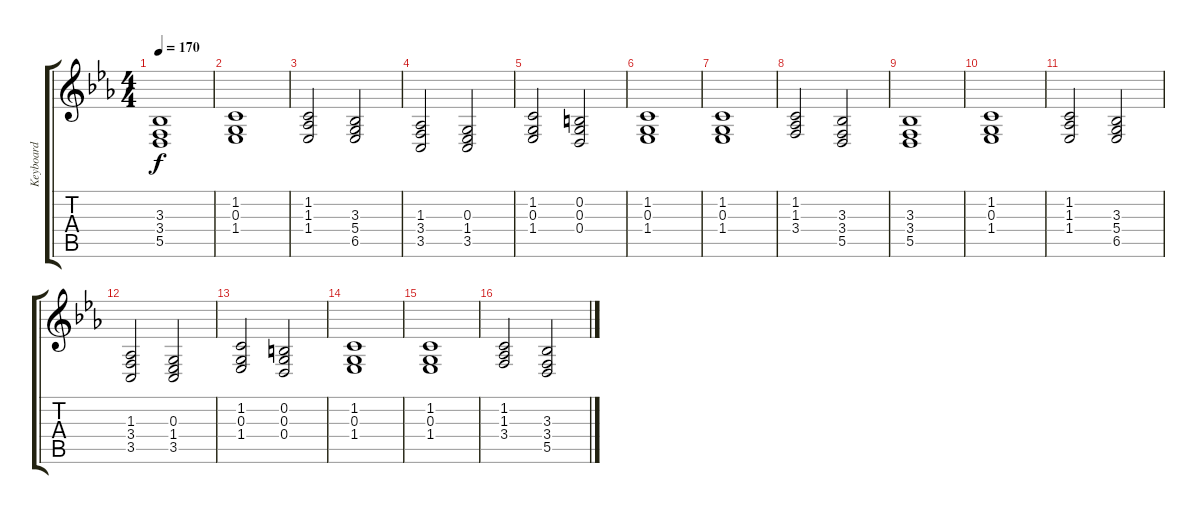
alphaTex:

\track ("Keyboard" "Keyboard") {instrument stringensemble1}
\staff {score tabs}
\tuning (E4 B3 G3 D3 A2 E2) {hide}
\ts (4 4)
\tempo 170
\clef g2
\ks cminor
(3.3 3.4 5.5).1{dy f} |
(1.2 0.3 1.4).1 |
(1.2 1.3 1.4).2 (3.3 5.4 6.5).2 |
(1.3 3.4 3.5).2 (0.3 1.4 3.5).2 |
(1.2 0.3 1.4).2 (0.2 0.3 0.4).2 |
(1.2 0.3 1.4).1 |
(1.2 0.3 1.4).1{volume 9 instrument churchorgan} |
(1.2 1.3 3.4).2 (3.3 3.4 5.5).2 |
(3.3 3.4 5.5).1 |
(1.2 0.3 1.4).1 |
(1.2 1.3 1.4).2 (3.3 5.4 6.5).2 |
(1.3 3.4 3.5).2 (0.3 1.4 3.5).2 |
(1.2 0.3 1.4).2 (0.2 0.3 0.4).2 |
(1.2 0.3 1.4).1 |
(1.2 0.3 1.4).1{volume 9 instrument churchorgan} |
(1.2 1.3 3.4).2 (3.3 3.4 5.5).2
